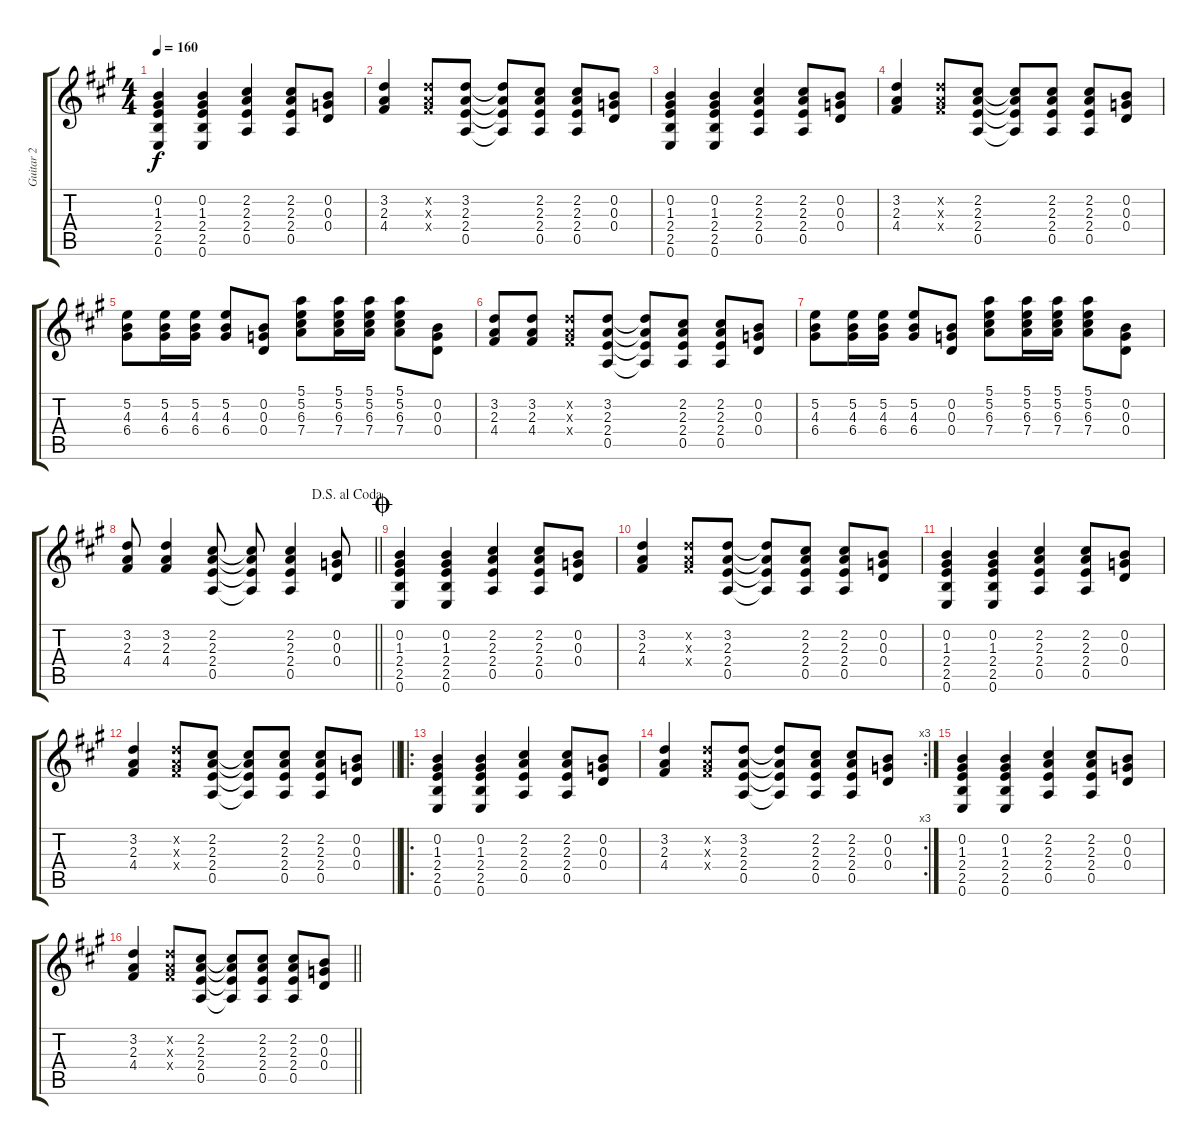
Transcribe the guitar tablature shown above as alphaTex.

\track ("Guitar 2" "Guitar 2") {instrument electricguitarclean}
\staff {score tabs}
\tuning (E4 B3 G3 D3 A2 E2) {hide}
\ts (4 4)
\tempo 160
\clef g2
\ks a
(0.2 1.3 2.4 2.5 0.6).4{dy f} (0.2 1.3 2.4 2.5 0.6).4 (2.2 2.3 2.4 0.5).4 (2.2 2.3 2.4 0.5).8 (0.2 0.3 0.4).8 |
(3.2 2.3 4.4).4 (3.2{x} 2.3{x} 4.4{x}).8 (3.2 2.3 2.4 0.5).8 (3.2{t} 2.3{t} 2.4{t} 0.5{t}).8 (2.2 2.3 2.4 0.5).8 (2.2 2.3 2.4 0.5).8 (0.2 0.3 0.4).8 |
(0.2 1.3 2.4 2.5 0.6).4 (0.2 1.3 2.4 2.5 0.6).4 (2.2 2.3 2.4 0.5).4 (2.2 2.3 2.4 0.5).8 (0.2 0.3 0.4).8 |
(3.2 2.3 4.4).4 (3.2{x} 2.3{x} 4.4{x}).8 (2.2 2.3 2.4 0.5).8 (2.2{t} 2.3{t} 2.4{t} 0.5{t}).8 (2.2 2.3 2.4 0.5).8 (2.2 2.3 2.4 0.5).8 (0.2 0.3 0.4).8 |
(5.2 4.3 6.4).8 (5.2 4.3 6.4).16 (5.2 4.3 6.4).16 (5.2 4.3 6.4).8 (0.2 0.3 0.4).8 (5.1 5.2 6.3 7.4).8 (5.1 5.2 6.3 7.4).16 (5.1 5.2 6.3 7.4).16 (5.1 5.2 6.3 7.4).8 (0.2 0.3 0.4).8 |
(3.2 2.3 4.4).8 (3.2 2.3 4.4).8 (3.2{x} 2.3{x} 4.4{x}).8 (3.2 2.3 2.4 0.5).8 (3.2{t} 2.3{t} 2.4{t} 0.5{t}).8 (2.2 2.3 2.4 0.5).8 (2.2 2.3 2.4 0.5).8 (0.2 0.3 0.4).8 |
(5.2 4.3 6.4).8 (5.2 4.3 6.4).16 (5.2 4.3 6.4).16 (5.2 4.3 6.4).8 (0.2 0.3 0.4).8 (5.1 5.2 6.3 7.4).8 (5.1 5.2 6.3 7.4).16 (5.1 5.2 6.3 7.4).16 (5.1 5.2 6.3 7.4).8 (0.2 0.3 0.4).8 |
\jump dalsegnoalcoda
\barLineRight lightlight
(3.2 2.3 4.4).8 (3.2 2.3 4.4).4 (2.2 2.3 2.4 0.5).8 (2.2{t} 2.3{t} 2.4{t} 0.5{t}).8 (2.2 2.3 2.4 0.5).4 (0.2 0.3 0.4).8 |
\jump coda
(0.2 1.3 2.4 2.5 0.6).4 (0.2 1.3 2.4 2.5 0.6).4 (2.2 2.3 2.4 0.5).4 (2.2 2.3 2.4 0.5).8 (0.2 0.3 0.4).8 |
(3.2 2.3 4.4).4 (3.2{x} 2.3{x} 4.4{x}).8 (3.2 2.3 2.4 0.5).8 (3.2{t} 2.3{t} 2.4{t} 0.5{t}).8 (2.2 2.3 2.4 0.5).8 (2.2 2.3 2.4 0.5).8 (0.2 0.3 0.4).8 |
(0.2 1.3 2.4 2.5 0.6).4 (0.2 1.3 2.4 2.5 0.6).4 (2.2 2.3 2.4 0.5).4 (2.2 2.3 2.4 0.5).8 (0.2 0.3 0.4).8 |
\barLineRight lightlight
(3.2 2.3 4.4).4 (3.2{x} 2.3{x} 4.4{x}).8 (2.2 2.3 2.4 0.5).8 (2.2{t} 2.3{t} 2.4{t} 0.5{t}).8 (2.2 2.3 2.4 0.5).8 (2.2 2.3 2.4 0.5).8 (0.2 0.3 0.4).8 |
\ro
(0.2 1.3 2.4 2.5 0.6).4 (0.2 1.3 2.4 2.5 0.6).4 (2.2 2.3 2.4 0.5).4 (2.2 2.3 2.4 0.5).8 (0.2 0.3 0.4).8 |
\rc 3
(3.2 2.3 4.4).4 (3.2{x} 2.3{x} 4.4{x}).8 (3.2 2.3 2.4 0.5).8 (3.2{t} 2.3{t} 2.4{t} 0.5{t}).8 (2.2 2.3 2.4 0.5).8 (2.2 2.3 2.4 0.5).8 (0.2 0.3 0.4).8 |
(0.2 1.3 2.4 2.5 0.6).4 (0.2 1.3 2.4 2.5 0.6).4 (2.2 2.3 2.4 0.5).4 (2.2 2.3 2.4 0.5).8 (0.2 0.3 0.4).8 |
\barLineRight lightlight
(3.2 2.3 4.4).4 (3.2{x} 2.3{x} 4.4{x}).8 (2.2 2.3 2.4 0.5).8 (2.2{t} 2.3{t} 2.4{t} 0.5{t}).8 (2.2 2.3 2.4 0.5).8 (2.2 2.3 2.4 0.5).8 (0.2 0.3 0.4).8
